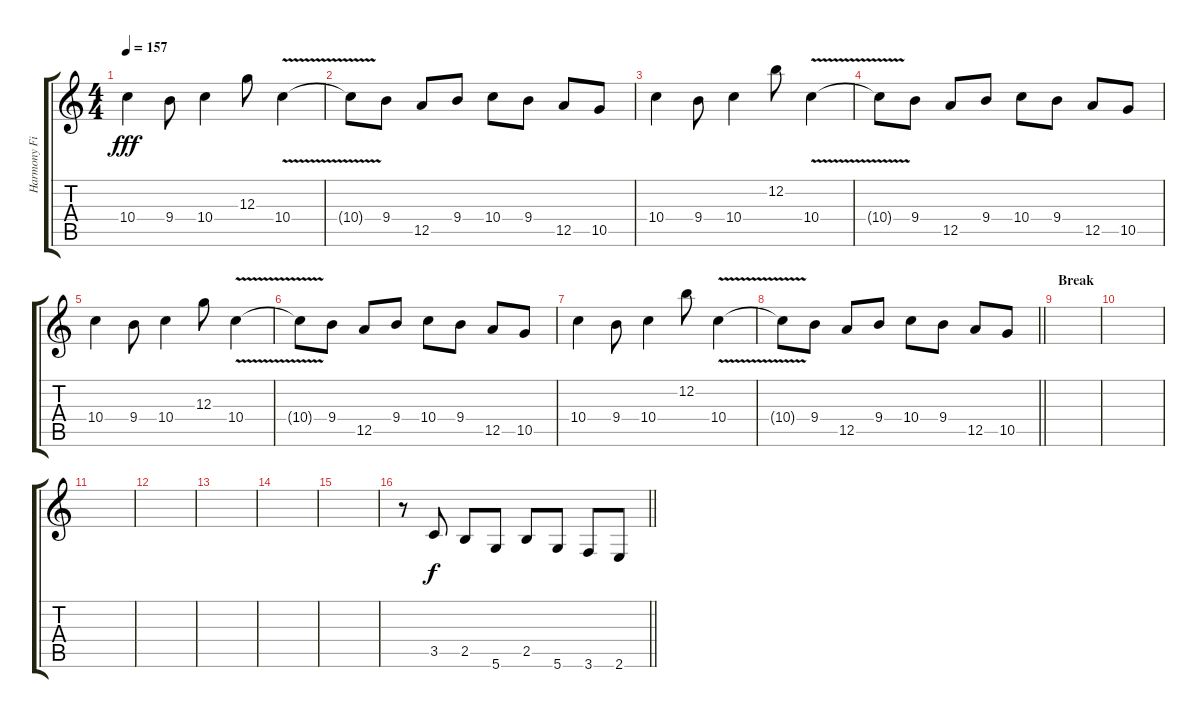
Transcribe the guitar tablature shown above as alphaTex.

\track ("Harmony Fills" "Harmony Fi") {instrument distortionguitar}
\staff {score tabs}
\tuning (E4 B3 G3 D3 A2 D2) {hide}
\ts (4 4)
\tempo 157
\clef g2
\ks c
10.4.4{dy fff balance 0} 9.4.8 10.4.4 12.3.8 10.4{v}.4 |
10.4{t}.8 9.4.8 12.5.8 9.4.8 10.4.8 9.4.8 12.5.8 10.5.8 |
10.4.4 9.4.8 10.4.4 12.2.8 10.4{v}.4 |
10.4{t}.8 9.4.8 12.5.8 9.4.8 10.4.8 9.4.8 12.5.8 10.5.8 |
10.4.4 9.4.8 10.4.4 12.3.8 10.4{v}.4 |
10.4{t}.8 9.4.8 12.5.8 9.4.8 10.4.8 9.4.8 12.5.8 10.5.8 |
10.4.4 9.4.8 10.4.4 12.2.8 10.4{v}.4 |
\barLineRight lightlight
10.4{t}.8 9.4.8 12.5.8 9.4.8 10.4.8 9.4.8 12.5.8 10.5.8 |
\section ("" "Break")
|
|
|
|
|
|
|
\barLineRight lightlight
r.8 3.5.8{dy f} 2.5.8 5.6.8 2.5.8 5.6.8 3.6.8 2.6.8
